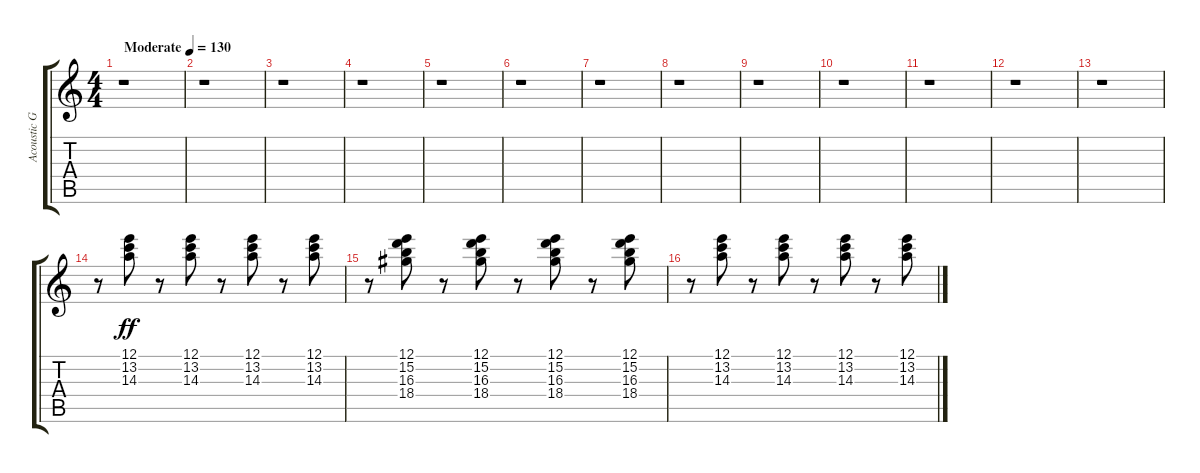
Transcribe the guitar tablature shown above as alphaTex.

\track ("Acoustic Guitar" "Acoustic G") {instrument acousticguitarsteel}
\staff {score tabs}
\tuning (E4 B3 G3 D3 A2 E2) {hide}
\ts (4 4)
\tempo (130 "Moderate")
\clef g2
\ks c
r.1{dy ff instrument acousticguitarsteel} |
r.1 |
r.1 |
r.1 |
r.1 |
r.1 |
r.1 |
r.1 |
r.1 |
r.1 |
r.1 |
r.1 |
r.1 |
r.8 (12.1 13.2 14.3).8 r.8 (12.1 13.2 14.3).8 r.8 (12.1 13.2 14.3).8 r.8 (12.1 13.2 14.3).8 |
r.8 (12.1 15.2 16.3 18.4).8 r.8 (12.1 15.2 16.3 18.4).8 r.8 (12.1 15.2 16.3 18.4).8 r.8 (12.1 15.2 16.3 18.4).8 |
r.8 (12.1 13.2 14.3).8 r.8 (12.1 13.2 14.3).8 r.8 (12.1 13.2 14.3).8 r.8 (12.1 13.2 14.3).8
